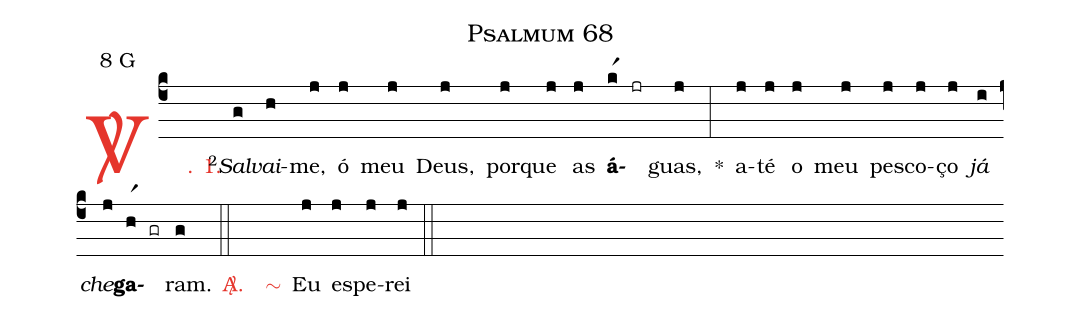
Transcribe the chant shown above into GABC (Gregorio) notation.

name: Psalmum 68;
mode: 8;
mode-differentia: G;
%%
(c4)

<c><sp>V/</sp>. 1.</c>() <v>\VSup{2}</v><i>Sal</i>(g)<i>vai</i>-(h)me,(j) ó(j) meu(j) Deus,(j) por(j)que(j) as(j) <b>á</b>(kr1)(jr)guas,(j) *(:) a(j)té(j) o(j) meu(j) pes(j)co(j)ço(j) <i>já</i>(i) <i>che</i>(j)<b>ga</b>(hr1)(gr)ram.(g)

<c><sp>A/</sp>.</c>(::)

<nlba><c><sp>~</sp></c>() Eu</nlba>(j) es(j)pe(j)rei(j)

(::)
